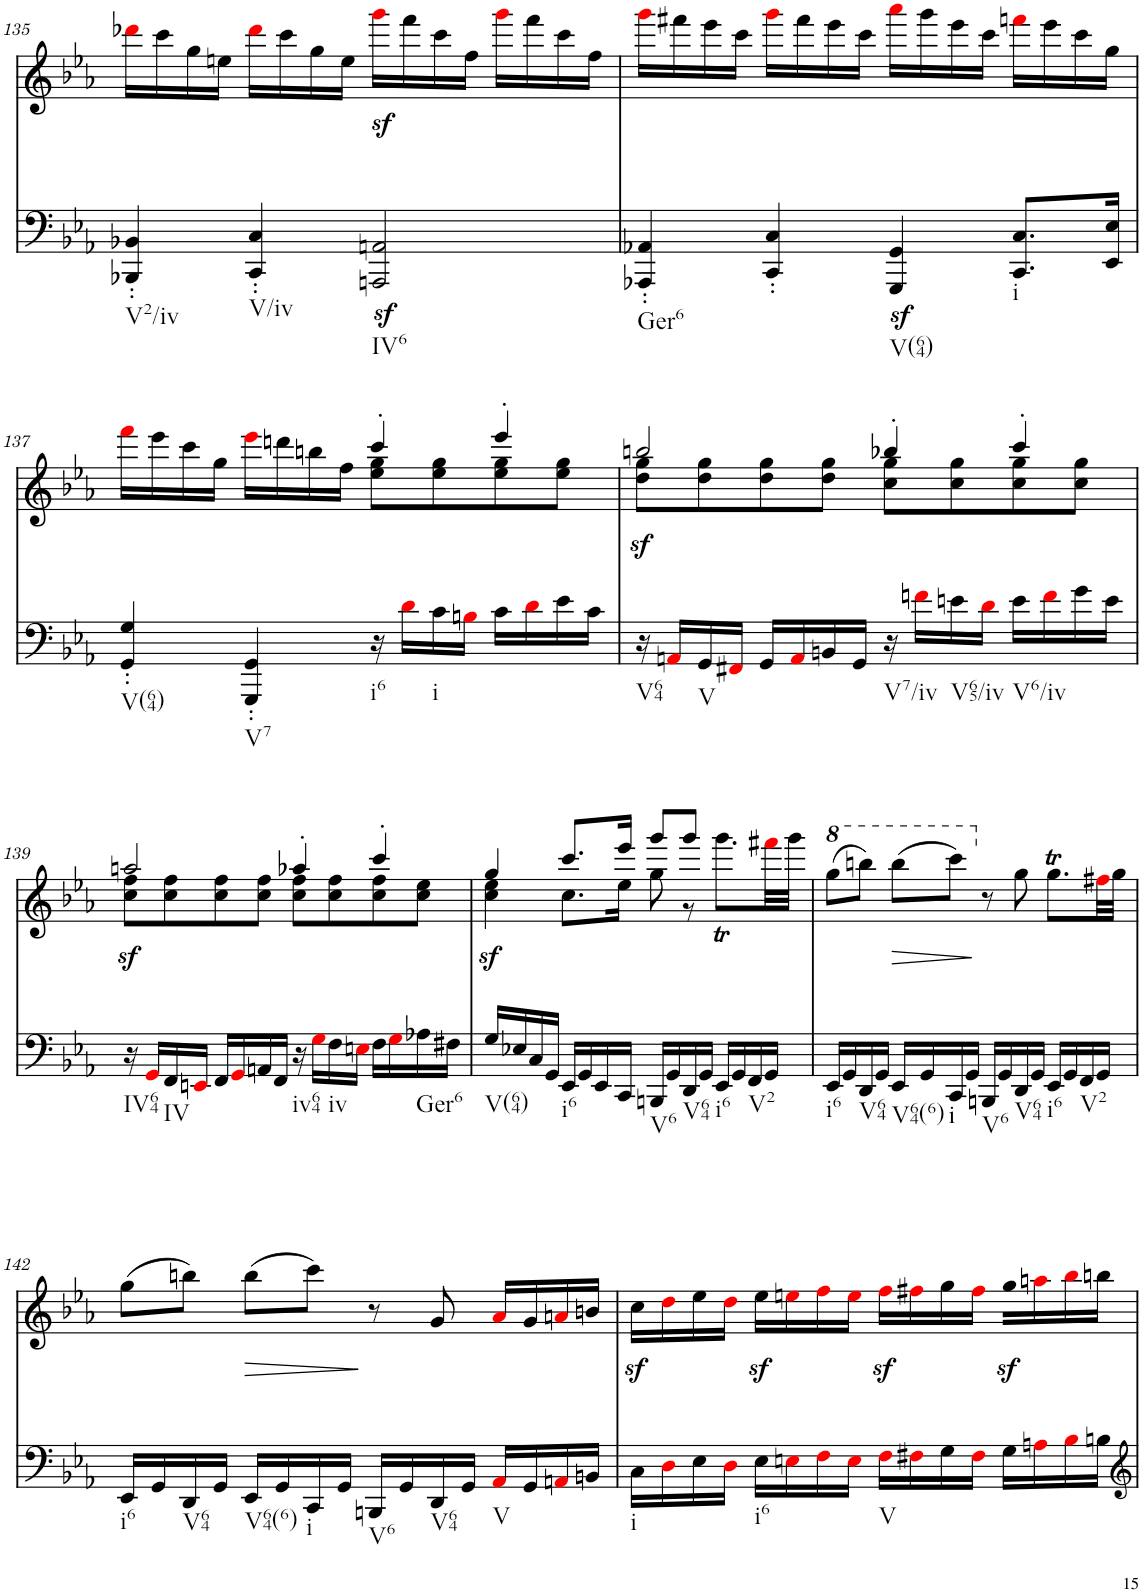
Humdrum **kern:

**kern	**kern	**dynam
*part2	*part1	*part1
*staff2	*staff1	*staff1
*I"piano	*I"piano	*
*I'Pno	*I'Pno	*
!!LO:PB:g=z
*clefF4	*clefG2	*
*k[b-e-a-]	*k[b-e-a-]	*
*M4/4	*M4/4	*
=135	=135	=135
!LO:TX:b:t=V2/iv	!	!
4BBB-X/' 4BB-X/'	16ddd-Xi\LL	.
.	16ccc\	.
.	16gg\	.
.	16een\JJ	.
!LO:TX:b:t=V/iv	!	!
4CC/' 4C/'	16ddd-i\LL	.
.	16ccc\	.
.	16gg\	.
.	16ee\JJ	.
!LO:TX:b:t=IV6	!	!
2AAAn/z< 2AAn/z<	16gggz<i\LL	.
.	16fff\	.
.	16ccc\	.
.	16ff\JJ	.
.	16gggi\LL	.
.	16fff\	.
.	16ccc\	.
.	16ff\JJ	.
=136	=136	=136
!LO:TX:b:t=Ger6	!	!
4AAA-X/' 4AA-X/'	16gggi\LL	.
.	16fff#X\	.
.	16eee-\	.
.	16ccc\JJ	.
4CC/' 4C/'	16gggi\LL	.
.	16fff#\	.
.	16eee-\	.
.	16ccc\JJ	.
!LO:TX:b:t=V(64)	!	!
4GGG/z< 4GG/z<	16aaa-i\LL	.
.	16ggg\	.
.	16eee-\	.
.	16ccc\JJ	.
!LO:TX:b:t=i	!	!
8.CC/ 8.C/L	16fffni\LL	.
.	16eee-\	.
.	16ccc\	.
16EE-/ 16E-/Jk	16gg\JJ	.
!!LO:LB:g=z
=137	=137	=137
*	*^	*
!LO:TX:b:t=V(64)	!	!	!
4GG/' 4G/'	16fffi\LL	2ryy	.
.	16eee-\	.	.
.	16ccc\	.	.
.	16gg\JJ	.	.
!LO:TX:b:t=V7	!	!	!
4GGG/' 4GG/'	16eee-i\LL	.	.
.	16dddn\	.	.
.	16bbn\	.	.
.	16ff\JJ	.	.
!LO:TX:b:t=i6	!	!	!
16r	4ccc'/	8ee-\ 8gg\L	.
16di\LL	.	.	.
!LO:TX:b:t=i	!	!	!
16c\	.	8ee-\ 8gg\	.
16Bni\JJ	.	.	.
16c\LL	4eee-'/	8ee-\ 8gg\	.
16di\	.	.	.
16e-\	.	8ee-\ 8gg\J	.
16c\JJ	.	.	.
=138	=138	=138	=138
!LO:TX:b:t=V64	!	!	!
!	!	!	!LO:DY:b
16r	2bbn/	8dd\ 8gg\L	sf
16AAni/LL	.	.	.
!LO:TX:b:t=V	!	!	!
16GG/	.	8dd\ 8gg\	.
16FF#Xi/JJ	.	.	.
16GG/LL	.	8dd\ 8gg\	.
16AAi/	.	.	.
16BBn/	.	8dd\ 8gg\J	.
16GG/JJ	.	.	.
!LO:TX:b:t=V7/iv	!	!	!
16r	4bb-X'/	8cc\ 8gg\L	.
16fni\LL	.	.	.
!LO:TX:b:t=V65/iv	!	!	!
16en\	.	8cc\ 8gg\	.
16di\JJ	.	.	.
!LO:TX:b:t=V6/iv	!	!	!
16e\LL	4ccc'/	8cc\ 8gg\	.
16fi\	.	.	.
16g\	.	8cc\ 8gg\J	.
16e\JJ	.	.	.
!!LO:LB:g=z	!!
=139	=139	=139	=139
!LO:TX:b:t=IV64	!	!	!
!	!	!	!LO:DY:b
16r	2aan/	8cc\ 8ff\L	sf
16GGi/LL	.	.	.
!LO:TX:b:t=IV	!	!	!
16FF/	.	8cc\ 8ff\	.
16EEni/JJ	.	.	.
16FF/LL	.	8cc\ 8ff\	.
16GGi/	.	.	.
16AAn/	.	8cc\ 8ff\J	.
16FF/JJ	.	.	.
!LO:TX:b:t=iv64	!	!	!
16r	4aa-X'/	8cc\ 8ff\L	.
16Gi\LL	.	.	.
!LO:TX:b:t=iv	!	!	!
16F\	.	8cc\ 8ff\	.
16Eni\JJ	.	.	.
16F\LL	4ccc'/	8cc\ 8ff\	.
16Gi\	.	.	.
!LO:TX:b:t=Ger6	!	!	!
16A-X\	.	8cc\ 8ee-\J	.
16F#X\JJ	.	.	.
=140	=140	=140	=140
!LO:TX:b:t=V(64)	!	!	!
!	!	!	!LO:DY:b
16G/LL	4gg/	4cc\ 4ee-\	sf
16E-X/	.	.	.
16C/	.	.	.
16GG/JJ	.	.	.
!LO:TX:b:t=i6	!	!	!
16EE-/LL	8.ccc/L	8.cc\L	.
16GG/	.	.	.
16EE-/	.	.	.
16CC/JJ	16eee-/Jk	16ee-\Jk	.
!LO:TX:b:t=V6	!	!	!
16BBBn/LL	8ggg/L	8gg\	.
16GG/	.	.	.
!LO:TX:b:t=V64	!	!	!
16DD/	8ggg/J	8r	.
16GG/JJ	.	.	.
!LO:TX:b:t=i6	!	!	!
16EE-/LL	4ryy	8.gggt\L	.
16GG/	.	.	.
!LO:TX:b:t=V2	!	!	!
16FF/	.	.	.
16GG/JJ	.	32fff#Xi\LL	.
.	.	32ggg\JJJ	.
*	*v	*v	*
=141	=141	=141
*	*8va	*
*	*^	*
!LO:TX:b:t=i6	!	!	!
*	*v	*v	*
16EE-/LL	(8ggg\L	.
16GG/	.	.
!LO:TX:b:t=V64	!	!
16DD/	8bbbn\J)	.
16GG/JJ	.	.
!LO:TX:b:t=V64(6)	!	!
!	!	!LO:HP:b
16EE-/LL	(8bbb\L	>
16GG/	.	.
!LO:TX:b:t=i	!	!
16CC/	8cccc\J)	.
16GG/JJ	.	.
*	*X8va	*
!LO:TX:b:t=V6	!	!
16BBBn/LL	8r	.
16GG/	.	.
!LO:TX:b:t=V64	!	!
16DD/	8gg\	.
16GG/JJ	.	.
!LO:TX:b:t=i6	!	!
16EE-/LL	8.ggt\L	.
16GG/	.	.
!LO:TX:b:t=V2	!	!
16FF/	.	.
16GG/JJ	32ff#Xi\LL	.
.	32gg\JJJ	.
!!LO:LB:g=z
=142	=142	=142
!LO:TX:b:t=i6	!	!
16EE-/LL	(8gg\L	.
16GG/	.	.
!LO:TX:b:t=V64	!	!
16DD/	8bbn\J)	.
16GG/JJ	.	.
!LO:TX:b:t=V64(6)	!	!
16EE-/LL	(8bb\L	.
16GG/	.	.
!LO:TX:b:t=i	!	!
16CC/	8ccc\J)	.
16GG/JJ	.	.
!LO:TX:b:t=V6	!	!
16BBBn/LL	8r	]
16GG/	.	.
!LO:TX:b:t=V64	!	!
16DD/	8g/	.
16GG/JJ	.	.
!LO:TX:b:t=V	!	!
16AA-i/LL	16a-i/LL	.
16GG/	16g/	.
16AAni/	16ani/	.
16BBn/JJ	16bn/JJ	.
=143	=143	=143
!LO:TX:b:t=i	!	!
16C\LL	16ccz<\LL	.
16Di\	16ddi\	.
16E-\	16ee-\	.
16Di\JJ	16ddi\JJ	.
!LO:TX:b:t=i6	!	!
16E-\LL	16ee-z<\LL	.
16Eni\	16eeni\	.
16Fi\	16ffi\	.
16Ei\JJ	16eei\JJ	.
!LO:TX:b:t=V	!	!
16Fi\LL	16ffz<i\LL	.
16F#Xi\	16ff#Xi\	.
16G\	16gg\	.
16F#i\JJ	16ff#i\JJ	.
16G\LL	16ggz<LL	.
16Ani\	16aani\	.
16B-i\	16bb-i\	.
16Bn\JJ	16bbn\JJ	.
=	=	=
*-	*-	*-
